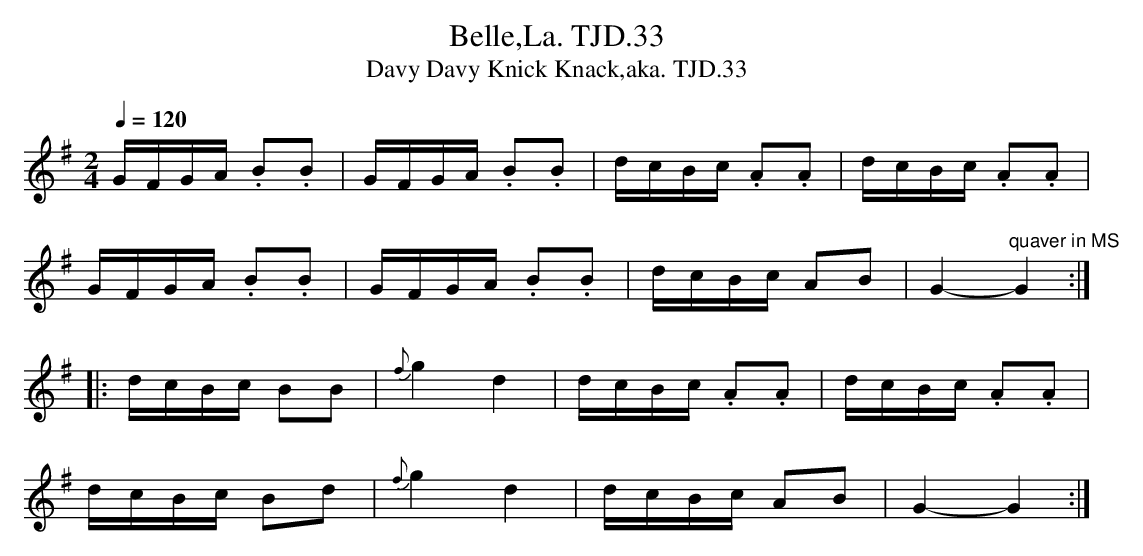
X:1
T:Belle,La. TJD.33
T:Davy Davy Knick Knack,aka. TJD.33
L:1/16
M:2/4
Q:1/4=120
K:G
GFGA .B2.B2|GFGA .B2.B2|dcBc .A2.A2|dcBc .A2.A2|!
GFGA .B2.B2|GFGA .B2.B2|dcBc A2B2|G4-"^quaver in MS"G4:|!
|:dcBc B2B2|{f}g4d4|dcBc .A2.A2|dcBc .A2.A2|!
dcBc B2d2|{f}g4d4|dcBc A2B2|G4-G4:|]
